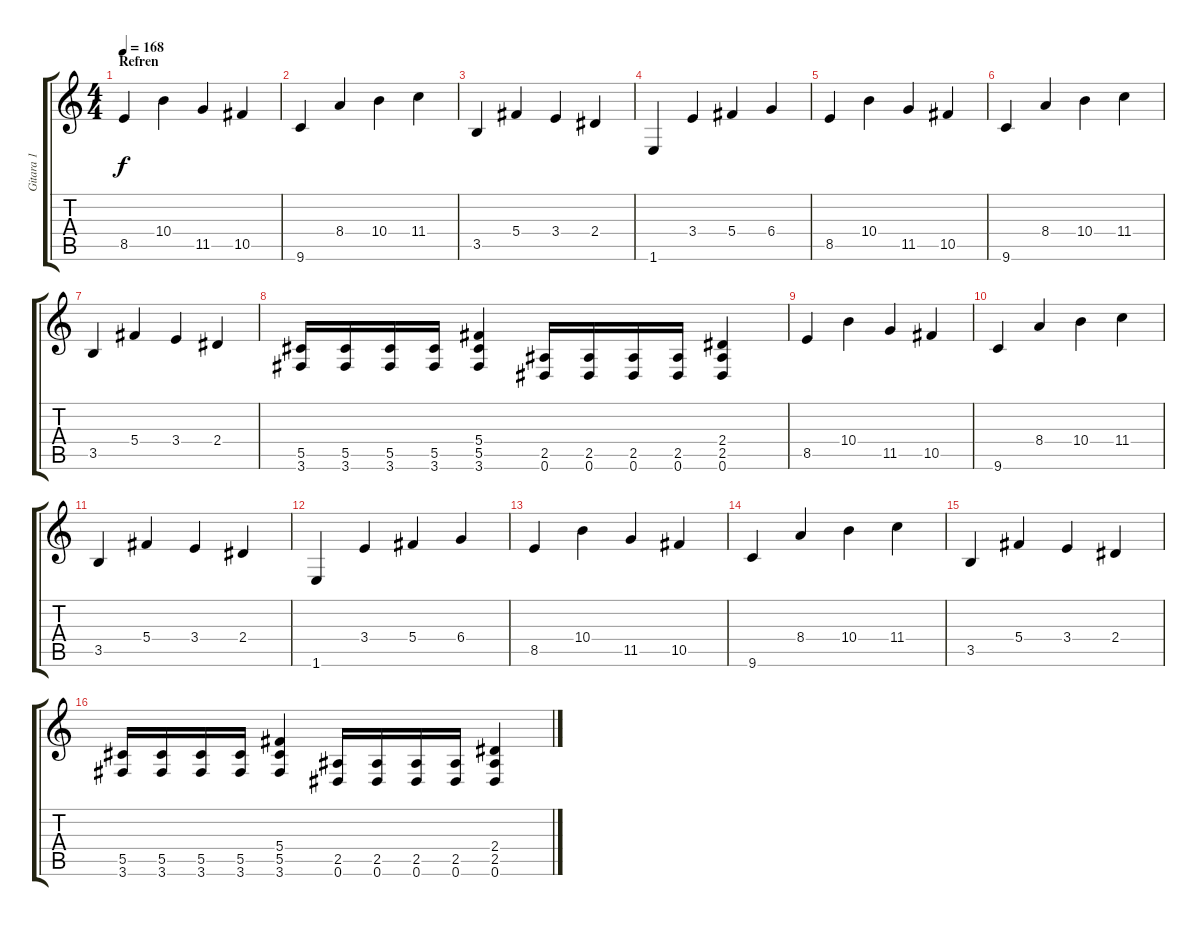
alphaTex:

\track ("Gitara 1" "Gitara 1") {instrument overdrivenguitar}
\staff {score tabs}
\tuning (Eb4 Bb3 Gb3 Db3 Ab2 Eb2) {hide}
\ts (4 4)
\section ("" "Refren")
\tempo 168
\clef g2
\ks c
8.5.4{dy f instrument overdrivenguitar} 10.4.4 11.5.4 10.5.4 |
9.6.4 8.4.4 10.4.4 11.4.4 |
3.5.4 5.4.4 3.4.4 2.4.4 |
1.6.4 3.4.4 5.4.4 6.4.4 |
8.5.4 10.4.4 11.5.4 10.5.4 |
9.6.4 8.4.4 10.4.4 11.4.4 |
3.5.4 5.4.4 3.4.4 2.4.4 |
(5.5 3.6).16 (5.5 3.6).16 (5.5 3.6).16 (5.5 3.6).16 (5.4 5.5 3.6).4 (2.5 0.6).16 (2.5 0.6).16 (2.5 0.6).16 (2.5 0.6).16 (2.4 2.5 0.6).4 |
8.5.4 10.4.4 11.5.4 10.5.4 |
9.6.4 8.4.4 10.4.4 11.4.4 |
3.5.4 5.4.4 3.4.4 2.4.4 |
1.6.4 3.4.4 5.4.4 6.4.4 |
8.5.4 10.4.4 11.5.4 10.5.4 |
9.6.4 8.4.4 10.4.4 11.4.4 |
3.5.4 5.4.4 3.4.4 2.4.4 |
(5.5 3.6).16 (5.5 3.6).16 (5.5 3.6).16 (5.5 3.6).16 (5.4 5.5 3.6).4 (2.5 0.6).16 (2.5 0.6).16 (2.5 0.6).16 (2.5 0.6).16 (2.4 2.5 0.6).4
